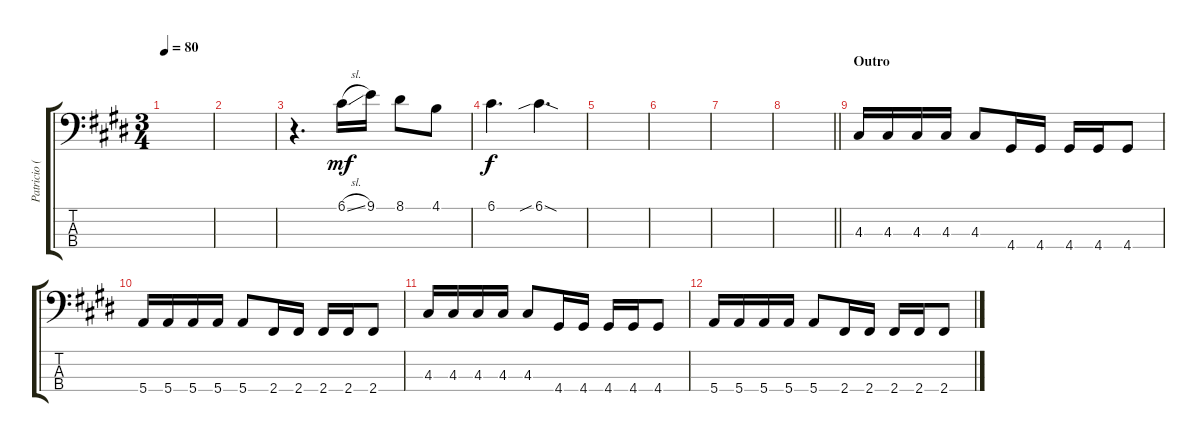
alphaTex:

\track ("Patricio (Bajo)" "Patricio (") {instrument electricbasspick}
\staff {score tabs}
\tuning (G2 D2 A1 E1) {hide}
\ts (3 4)
\tempo 80
\clef f4
\ks c#minor
|
|
r.4{d} 6.1{sl}.16{dy mf volume 13 instrument electricbasspick} 9.1.16 8.1.8 4.1.8 |
6.1.4{d dy f} 6.1{sib sod}.4{d} |
|
|
|
\barLineRight lightlight
|
\section ("" "Outro")
4.3.16{volume 15} 4.3.16 4.3.16 4.3.16 4.3.8 4.4.16 4.4.16 4.4.16 4.4.16 4.4.8 |
5.4.16 5.4.16 5.4.16 5.4.16 5.4.8 2.4.16 2.4.16 2.4.16 2.4.16 2.4.8 |
4.3.16 4.3.16 4.3.16 4.3.16 4.3.8 4.4.16 4.4.16 4.4.16 4.4.16 4.4.8 |
5.4.16 5.4.16 5.4.16 5.4.16 5.4.8 2.4.16 2.4.16 2.4.16 2.4.16 2.4.8
